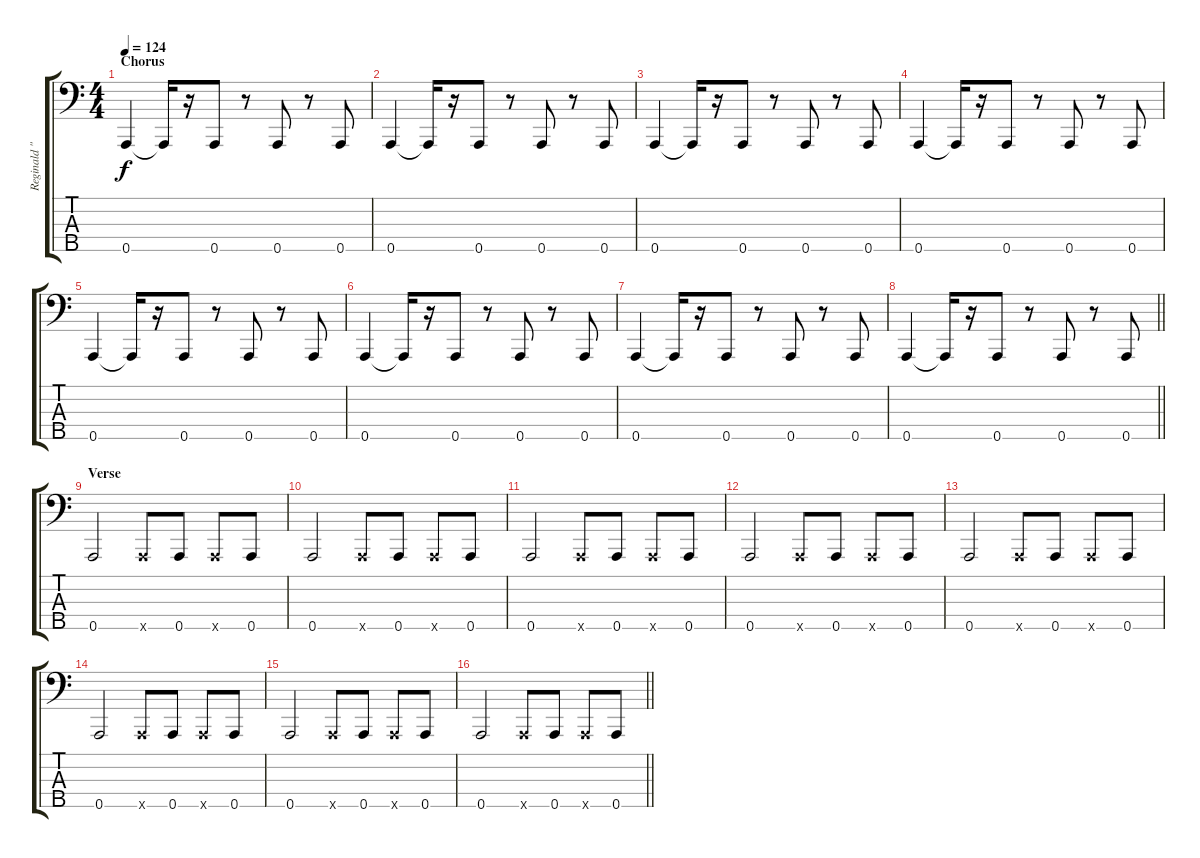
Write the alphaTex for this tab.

\track ("Reginald \"Fieldy\"Arvizu" "Reginald \"") {instrument slapbass1}
\staff {score tabs}
\tuning (F2 C2 G1 D1 A0) {hide}
\ts (4 4)
\section ("" "Chorus")
\tempo 124
\clef f4
\ks c
0.5.4{dy f} 0.5{t}.16 r.16 0.5.8 r.8 0.5.8 r.8 0.5.8 |
0.5.4 0.5{t}.16 r.16 0.5.8 r.8 0.5.8 r.8 0.5.8 |
0.5.4 0.5{t}.16 r.16 0.5.8 r.8 0.5.8 r.8 0.5.8 |
0.5.4 0.5{t}.16 r.16 0.5.8 r.8 0.5.8 r.8 0.5.8 |
0.5.4 0.5{t}.16 r.16 0.5.8 r.8 0.5.8 r.8 0.5.8 |
0.5.4 0.5{t}.16 r.16 0.5.8 r.8 0.5.8 r.8 0.5.8 |
0.5.4 0.5{t}.16 r.16 0.5.8 r.8 0.5.8 r.8 0.5.8 |
\barLineRight lightlight
0.5.4 0.5{t}.16 r.16 0.5.8 r.8 0.5.8 r.8 0.5.8 |
\section ("" "Verse")
0.5.2 0.5{x}.8 0.5.8 0.5{x}.8 0.5.8 |
0.5.2 0.5{x}.8 0.5.8 0.5{x}.8 0.5.8 |
0.5.2 0.5{x}.8 0.5.8 0.5{x}.8 0.5.8 |
0.5.2 0.5{x}.8 0.5.8 0.5{x}.8 0.5.8 |
0.5.2 0.5{x}.8 0.5.8 0.5{x}.8 0.5.8 |
0.5.2 0.5{x}.8 0.5.8 0.5{x}.8 0.5.8 |
0.5.2 0.5{x}.8 0.5.8 0.5{x}.8 0.5.8 |
\barLineRight lightlight
0.5.2 0.5{x}.8 0.5.8 0.5{x}.8 0.5.8
